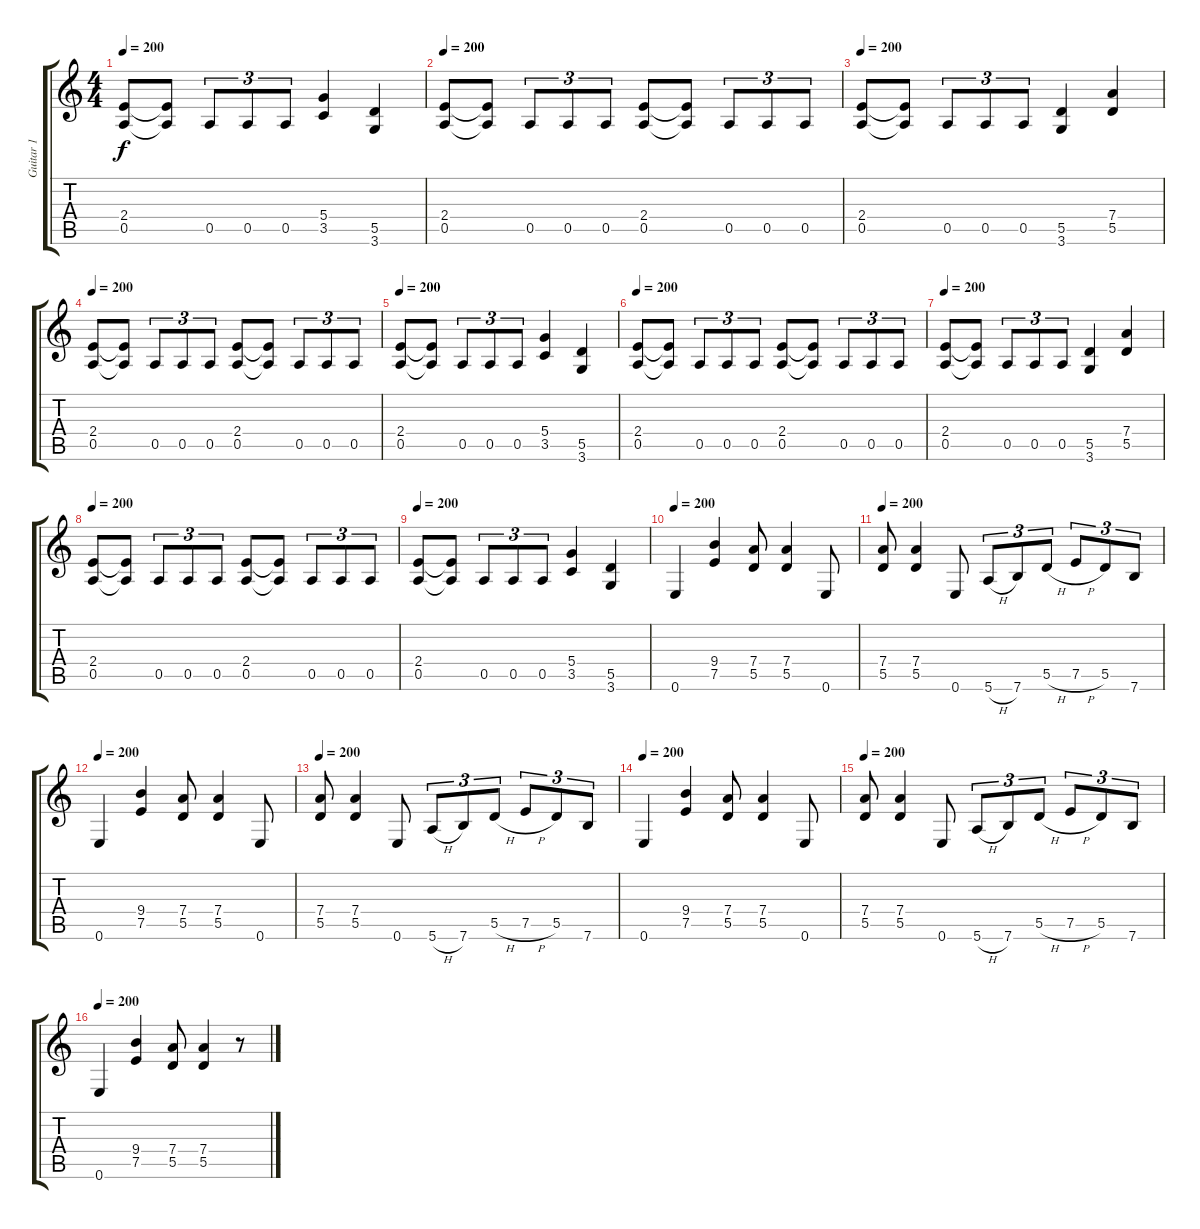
\track ("Guitar 1" "Guitar 1") {instrument distortionguitar}
\staff {score tabs}
\tuning (E4 B3 G3 D3 A2 E2) {hide}
\ts (4 4)
\tempo 200
\clef g2
\ks c
(2.4 0.5).8{dy f} (2.4{t} 0.5{t}).8 0.5.8{tu (3 2)} 0.5.8{tu (3 2)} 0.5.8{tu (3 2)} (5.4 3.5).4 (5.5 3.6).4 |
\tempo 200
(2.4 0.5).8 (2.4{t} 0.5{t}).8 0.5.8{tu (3 2)} 0.5.8{tu (3 2)} 0.5.8{tu (3 2)} (2.4 0.5).8 (2.4{t} 0.5{t}).8 0.5.8{tu (3 2)} 0.5.8{tu (3 2)} 0.5.8{tu (3 2)} |
\tempo 200
(2.4 0.5).8 (2.4{t} 0.5{t}).8 0.5.8{tu (3 2)} 0.5.8{tu (3 2)} 0.5.8{tu (3 2)} (5.5 3.6).4 (7.4 5.5).4 |
\tempo 200
(2.4 0.5).8 (2.4{t} 0.5{t}).8 0.5.8{tu (3 2)} 0.5.8{tu (3 2)} 0.5.8{tu (3 2)} (2.4 0.5).8 (2.4{t} 0.5{t}).8 0.5.8{tu (3 2)} 0.5.8{tu (3 2)} 0.5.8{tu (3 2)} |
\tempo 200
(2.4 0.5).8 (2.4{t} 0.5{t}).8 0.5.8{tu (3 2)} 0.5.8{tu (3 2)} 0.5.8{tu (3 2)} (5.4 3.5).4 (5.5 3.6).4 |
\tempo 200
(2.4 0.5).8 (2.4{t} 0.5{t}).8 0.5.8{tu (3 2)} 0.5.8{tu (3 2)} 0.5.8{tu (3 2)} (2.4 0.5).8 (2.4{t} 0.5{t}).8 0.5.8{tu (3 2)} 0.5.8{tu (3 2)} 0.5.8{tu (3 2)} |
\tempo 200
(2.4 0.5).8 (2.4{t} 0.5{t}).8 0.5.8{tu (3 2)} 0.5.8{tu (3 2)} 0.5.8{tu (3 2)} (5.5 3.6).4 (7.4 5.5).4 |
\tempo 200
(2.4 0.5).8 (2.4{t} 0.5{t}).8 0.5.8{tu (3 2)} 0.5.8{tu (3 2)} 0.5.8{tu (3 2)} (2.4 0.5).8 (2.4{t} 0.5{t}).8 0.5.8{tu (3 2)} 0.5.8{tu (3 2)} 0.5.8{tu (3 2)} |
\tempo 200
(2.4 0.5).8 (2.4{t} 0.5{t}).8 0.5.8{tu (3 2)} 0.5.8{tu (3 2)} 0.5.8{tu (3 2)} (5.4 3.5).4 (5.5 3.6).4 |
\tempo 200
0.6.4 (9.4 7.5).4 (7.4 5.5).8 (7.4 5.5).4 0.6.8 |
\tempo 200
(7.4 5.5).8 (7.4 5.5).4 0.6.8 5.6{h}.8{tu (3 2)} 7.6.8{tu (3 2)} 5.5{h}.8{tu (3 2)} 7.5{h}.8{tu (3 2)} 5.5.8{tu (3 2)} 7.6.8{tu (3 2)} |
\tempo 200
0.6.4 (9.4 7.5).4 (7.4 5.5).8 (7.4 5.5).4 0.6.8 |
\tempo 200
(7.4 5.5).8 (7.4 5.5).4 0.6.8 5.6{h}.8{tu (3 2)} 7.6.8{tu (3 2)} 5.5{h}.8{tu (3 2)} 7.5{h}.8{tu (3 2)} 5.5.8{tu (3 2)} 7.6.8{tu (3 2)} |
\tempo 200
0.6.4 (9.4 7.5).4 (7.4 5.5).8 (7.4 5.5).4 0.6.8 |
\tempo 200
(7.4 5.5).8 (7.4 5.5).4 0.6.8 5.6{h}.8{tu (3 2)} 7.6.8{tu (3 2)} 5.5{h}.8{tu (3 2)} 7.5{h}.8{tu (3 2)} 5.5.8{tu (3 2)} 7.6.8{tu (3 2)} |
\tempo 200
0.6.4 (9.4 7.5).4 (7.4 5.5).8 (7.4 5.5).4 r.8
